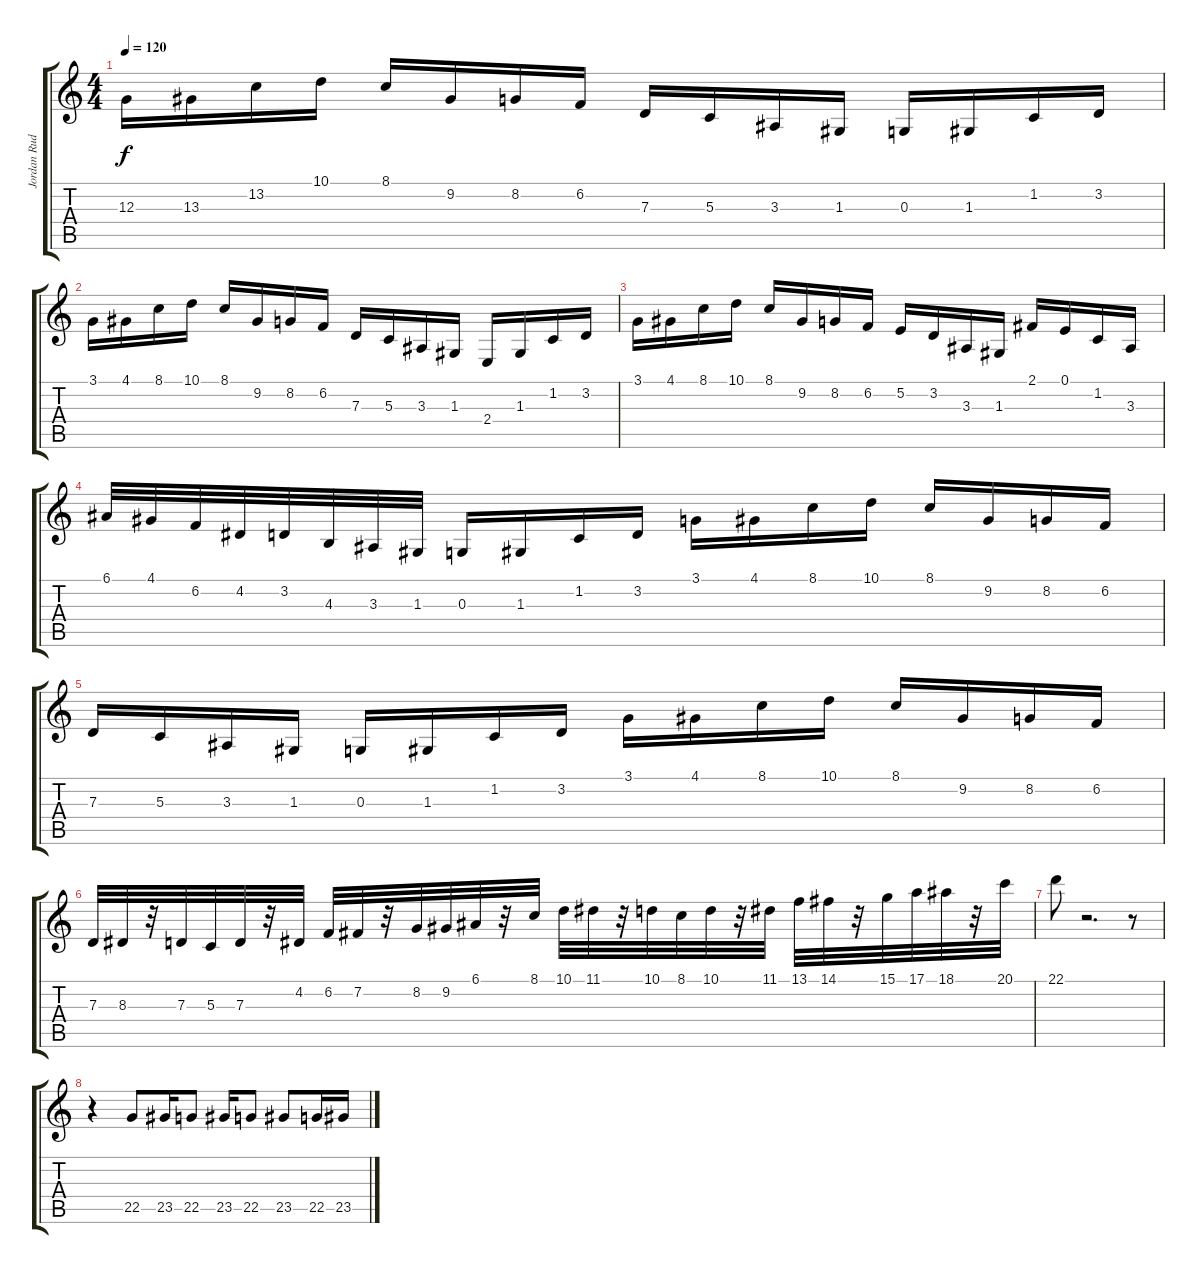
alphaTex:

\track ("Jordan Rudess - Synthé 2" "Jordan Rud") {instrument stringensemble2}
\staff {score tabs}
\tuning (E4 B3 G3 D3 A2 E2) {hide}
\ts (4 4)
\tempo 120
\clef g2
\ks c
12.3.16{dy f} 13.3.16 13.2.16 10.1.16 8.1.16 9.2.16 8.2.16 6.2.16 7.3.16 5.3.16 3.3.16 1.3.16 0.3.16 1.3.16 1.2.16 3.2.16 |
3.1.16 4.1.16 8.1.16 10.1.16 8.1.16 9.2.16 8.2.16 6.2.16 7.3.16 5.3.16 3.3.16 1.3.16 2.4.16 1.3.16 1.2.16 3.2.16 |
3.1.16 4.1.16 8.1.16 10.1.16 8.1.16 9.2.16 8.2.16 6.2.16 5.2.16 3.2.16 3.3.16 1.3.16 2.1.16 0.1.16 1.2.16 3.3.16 |
6.1.32 4.1.32 6.2.32 4.2.32 3.2.32 4.3.32 3.3.32 1.3.32 0.3.16 1.3.16 1.2.16 3.2.16 3.1.16 4.1.16 8.1.16 10.1.16 8.1.16 9.2.16 8.2.16 6.2.16 |
7.3.16 5.3.16 3.3.16 1.3.16 0.3.16 1.3.16 1.2.16 3.2.16 3.1.16 4.1.16 8.1.16 10.1.16 8.1.16 9.2.16 8.2.16 6.2.16 |
7.3.32 8.3.32 r.32 7.3.32 5.3.32 7.3.32 r.32 4.2.32 6.2.32 7.2.32 r.32 8.2.32 9.2.32 6.1.32 r.32 8.1.32 10.1.32 11.1.32 r.32 10.1.32 8.1.32 10.1.32 r.32 11.1.32 13.1.32 14.1.32 r.32 15.1.32 17.1.32 18.1.32 r.32 20.1.32 |
22.1.8 r.2{d} r.8 |
r.4 22.5.8 23.5.16 22.5.8 23.5.16 22.5.8 23.5.8 22.5.16 23.5.16
